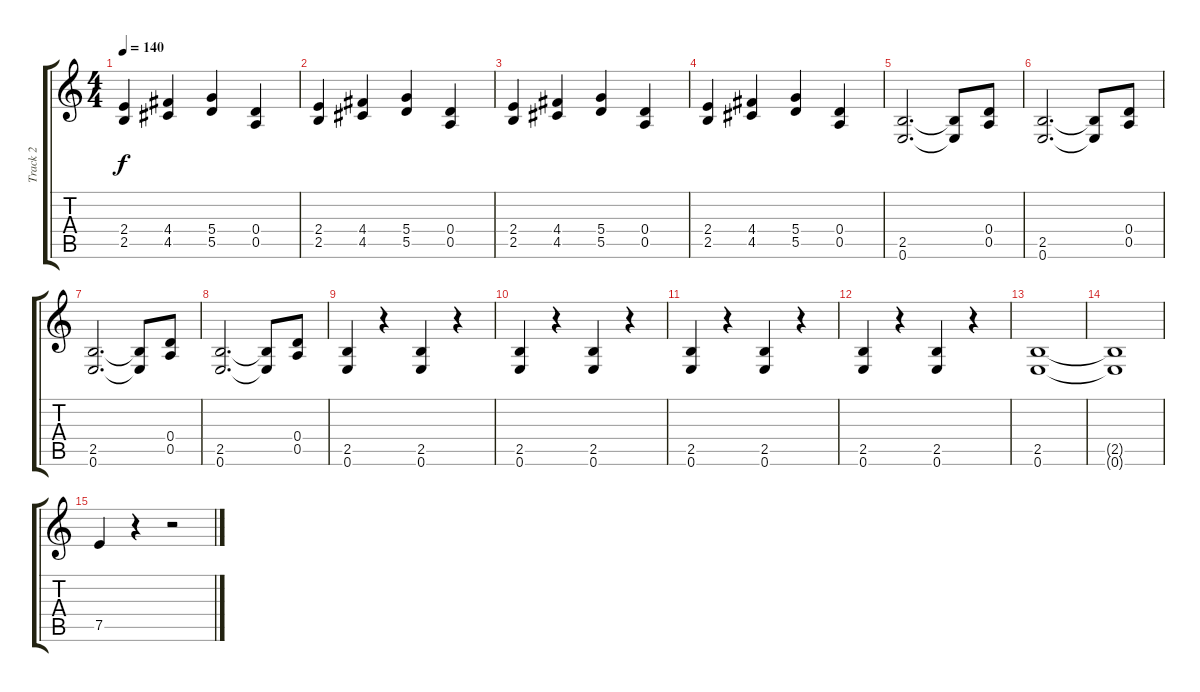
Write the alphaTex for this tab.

\track ("Track 2" "Track 2") {instrument distortionguitar}
\staff {score tabs}
\tuning (E4 B3 G3 D3 A2 E2) {hide}
\ts (4 4)
\tempo 140
\clef g2
\ks c
(2.4 2.5).4{dy f} (4.4 4.5).4 (5.4 5.5).4 (0.4 0.5).4 |
(2.4 2.5).4 (4.4 4.5).4 (5.4 5.5).4 (0.4 0.5).4 |
(2.4 2.5).4 (4.4 4.5).4 (5.4 5.5).4 (0.4 0.5).4 |
(2.4 2.5).4 (4.4 4.5).4 (5.4 5.5).4 (0.4 0.5).4 |
(2.5 0.6).2{d} (2.5{t} 0.6{t}).8 (0.4 0.5).8 |
(2.5 0.6).2{d} (2.5{t} 0.6{t}).8 (0.4 0.5).8 |
(2.5 0.6).2{d} (2.5{t} 0.6{t}).8 (0.4 0.5).8 |
(2.5 0.6).2{d} (2.5{t} 0.6{t}).8 (0.4 0.5).8 |
(2.5 0.6).4 r.4 (2.5 0.6).4 r.4 |
(2.5 0.6).4 r.4 (2.5 0.6).4 r.4 |
(2.5 0.6).4 r.4 (2.5 0.6).4 r.4 |
(2.5 0.6).4 r.4 (2.5 0.6).4 r.4 |
(2.5 0.6).1 |
(2.5{t} 0.6{t}).1 |
7.5.4 r.4 r.2
